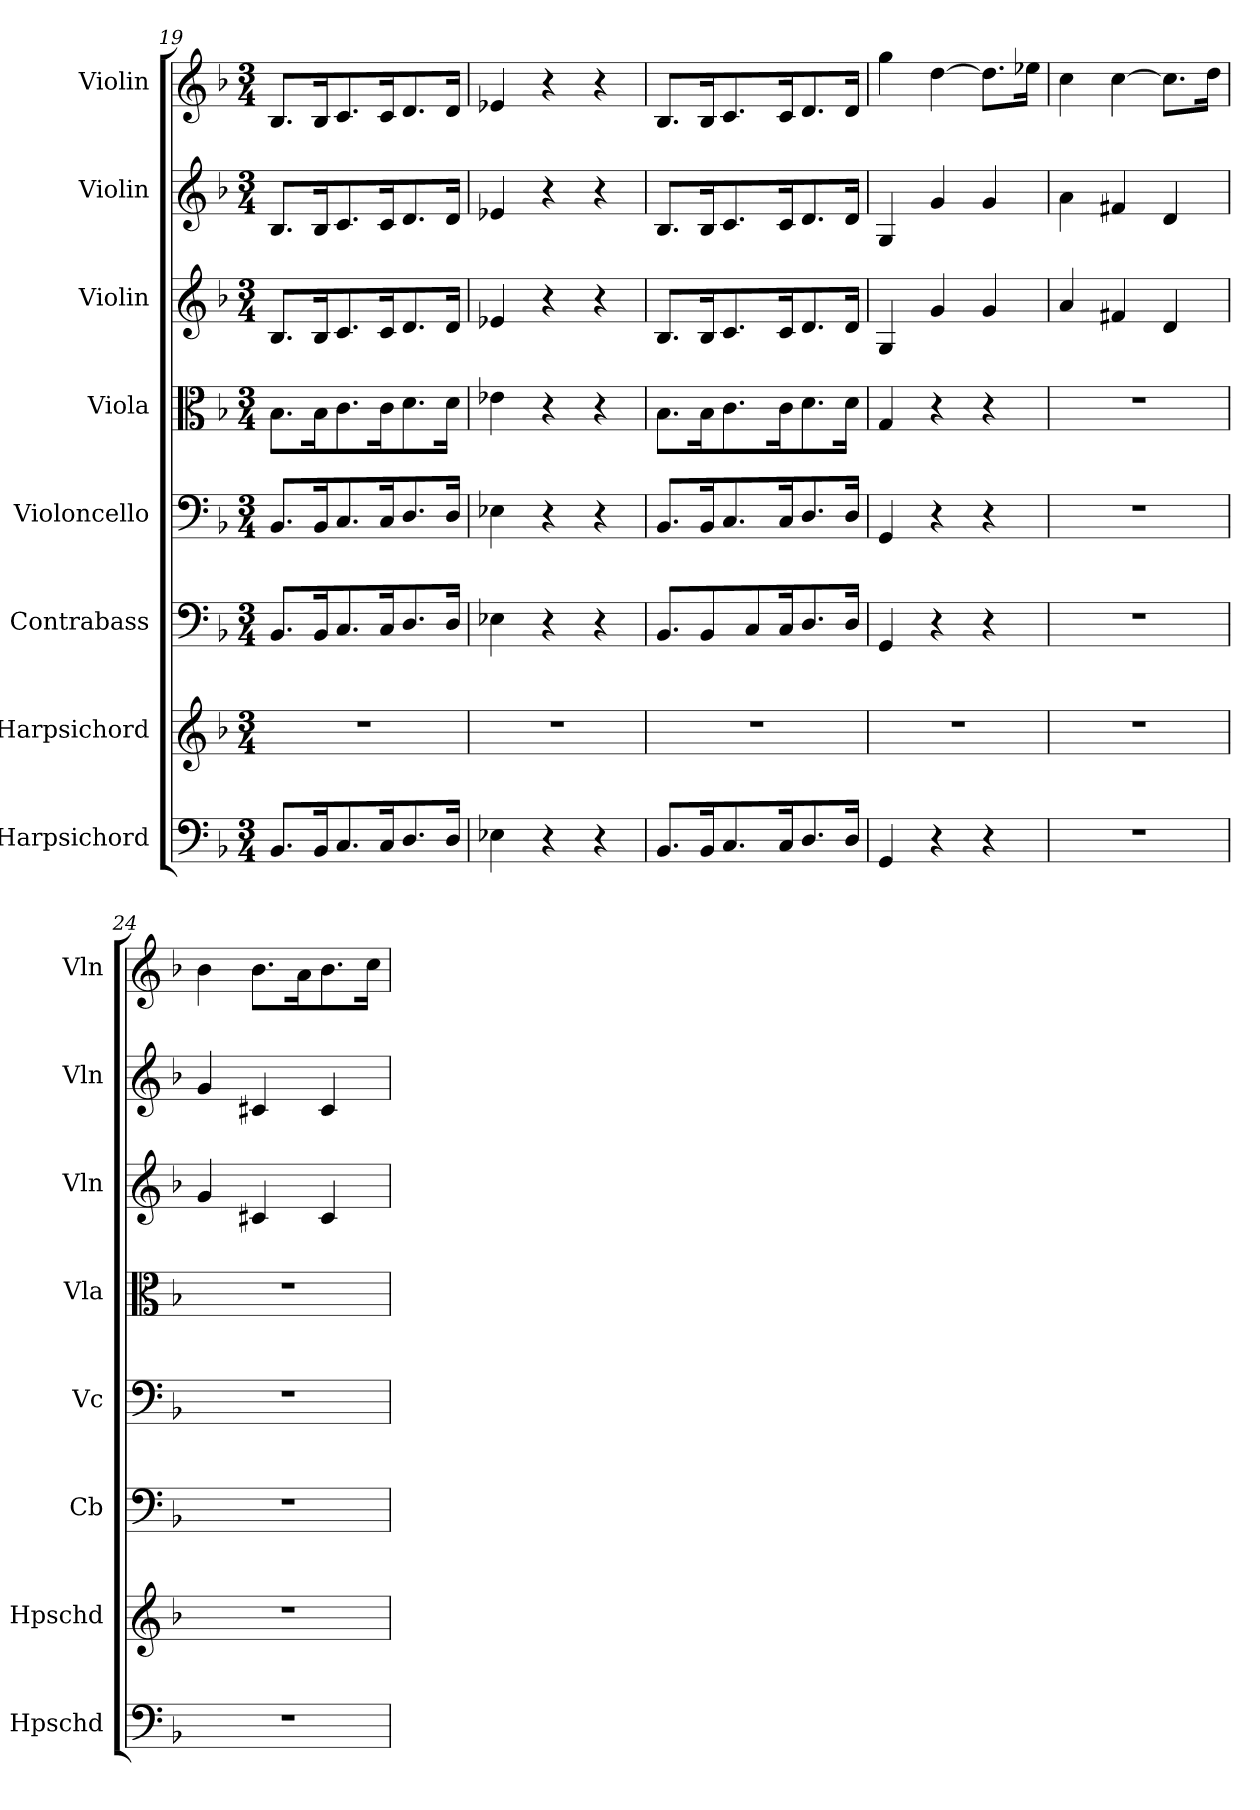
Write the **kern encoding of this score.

**kern	**kern	**kern	**kern	**kern	**kern	**kern	**kern
*part8	*part7	*part6	*part5	*part4	*part3	*part2	*part1
*staff8	*staff7	*staff6	*staff5	*staff4	*staff3	*staff2	*staff1
*I"Harpsichord	*I"Harpsichord	*I"Contrabass	*I"Violoncello	*I"Viola	*I"Violin	*I"Violin	*I"Violin
*I'Hpschd	*I'Hpschd	*I'Cb	*I'Vc	*I'Vla	*I'Vln	*I'Vln	*I'Vln
*clefF4	*clefG2	*clefF4	*clefF4	*clefC3	*clefG2	*clefG2	*clefG2
*k[b-]	*k[b-]	*k[b-]	*k[b-]	*k[b-]	*k[b-]	*k[b-]	*k[b-]
*M3/4	*M3/4	*M3/4	*M3/4	*M3/4	*M3/4	*M3/4	*M3/4
=19	=19	=19	=19	=19	=19	=19	=19
8.BB-/L	2.r	8.BB-/L	8.BB-/L	8.B-\L	8.B-/L	8.B-/L	8.B-/L
16BB-/K	.	16BB-/K	16BB-/K	16B-\K	16B-/K	16B-/K	16B-/K
8.C/	.	8.C/	8.C/	8.c\	8.c/	8.c/	8.c/
16C/K	.	16C/K	16C/K	16c\K	16c/K	16c/K	16c/K
8.D/	.	8.D/	8.D/	8.d\	8.d/	8.d/	8.d/
16D/Jk	.	16D/Jk	16D/Jk	16d\Jk	16d/Jk	16d/Jk	16d/Jk
=20	=20	=20	=20	=20	=20	=20	=20
4E-X\	2.r	4E-X\	4E-X\	4e-X\	4e-X/	4e-X/	4e-X/
4r	.	4r	4r	4r	4r	4r	4r
4r	.	4r	4r	4r	4r	4r	4r
=21	=21	=21	=21	=21	=21	=21	=21
8.BB-/L	2.r	8.BB-/L	8.BB-/L	8.B-\L	8.B-/L	8.B-/L	8.B-/L
16BB-/K	.	8BB-/	16BB-/K	16B-\K	16B-/K	16B-/K	16B-/K
8.C/	.	.	8.C/	8.c\	8.c/	8.c/	8.c/
.	.	8C/	.	.	.	.	.
16C/K	.	16C/K	16C/K	16c\K	16c/K	16c/K	16c/K
8.D/	.	8.D/	8.D/	8.d\	8.d/	8.d/	8.d/
16D/Jk	.	16D/Jk	16D/Jk	16d\Jk	16d/Jk	16d/Jk	16d/Jk
=22	=22	=22	=22	=22	=22	=22	=22
4GG/	2.r	4GG/	4GG/	4G/	4G/	4G/	4gg\
4r	.	4r	4r	4r	4g/	4g/	[4dd\
4r	.	4r	4r	4r	4g/	4g/	8.dd\L]
.	.	.	.	.	.	.	16ee-X\Jk
=23	=23	=23	=23	=23	=23	=23	=23
2.r	2.r	2.r	2.r	2.r	4a/	4a\	4cc\
.	.	.	.	.	4f#X/	4f#X/	[4cc\
.	.	.	.	.	4d/	4d/	8.cc\L]
.	.	.	.	.	.	.	16dd\Jk
=24	=24	=24	=24	=24	=24	=24	=24
2.r	2.r	2.r	2.r	2.r	4g/	4g/	4b-\
.	.	.	.	.	4c#X/	4c#X/	8.b-\L
.	.	.	.	.	.	.	16a\K
.	.	.	.	.	4c#/	4c#/	8.b-\
.	.	.	.	.	.	.	16cc\Jk
=	=	=	=	=	=	=	=
*-	*-	*-	*-	*-	*-	*-	*-
